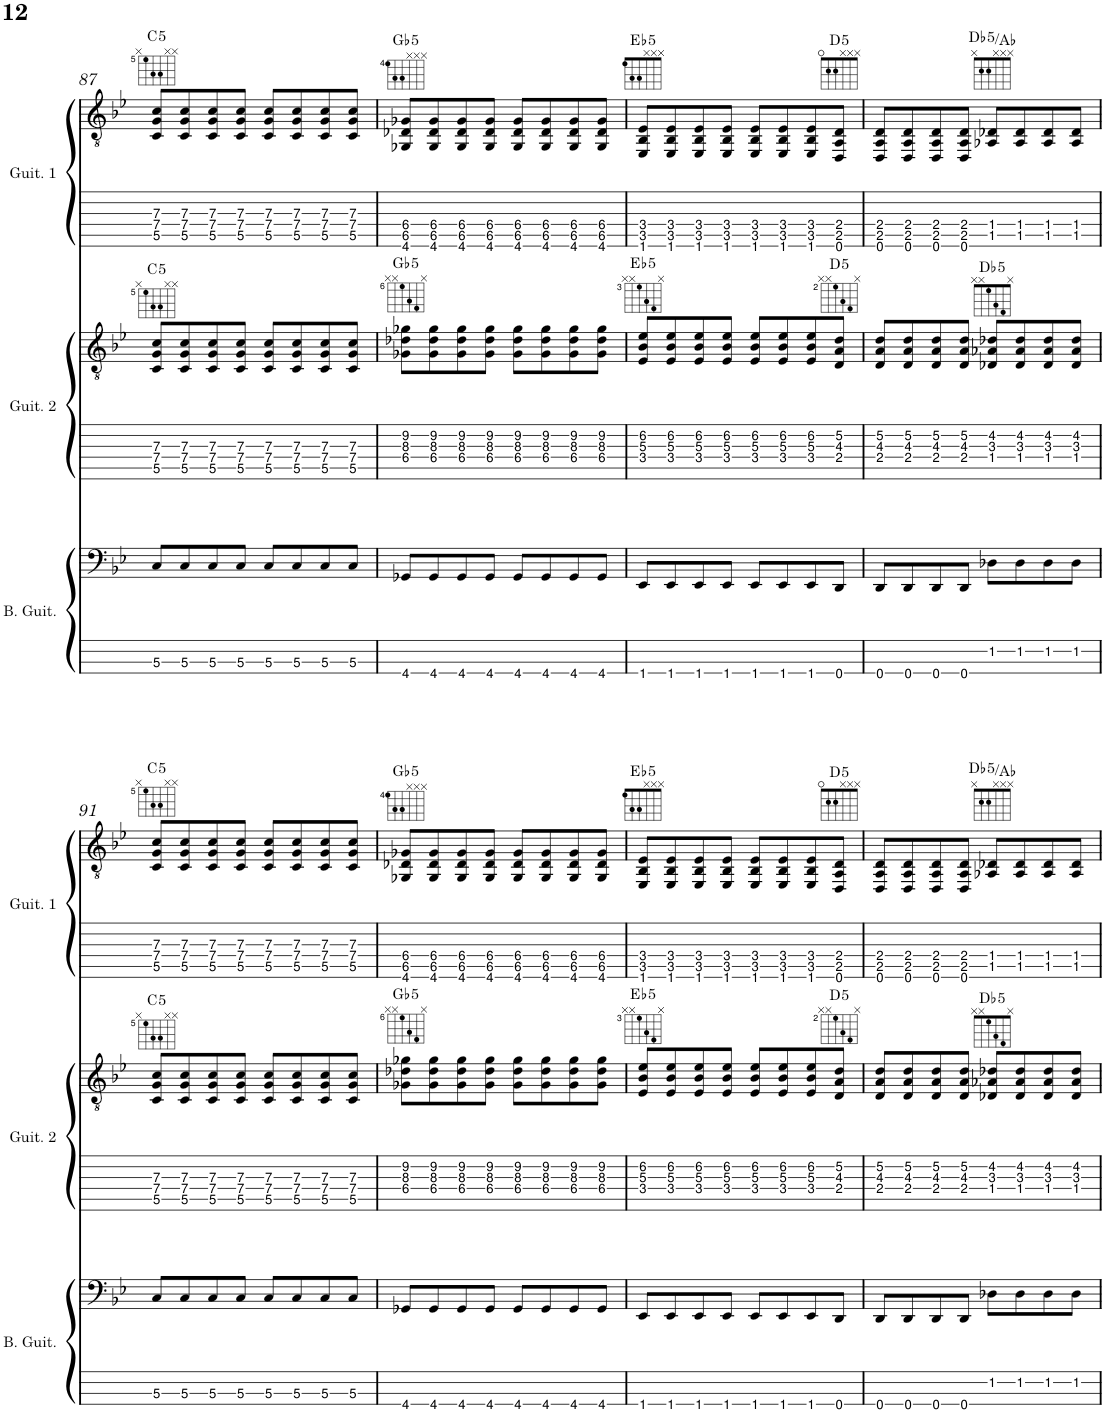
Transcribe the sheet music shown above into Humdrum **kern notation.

**kern	**kern	**kern	**kern	**harte	**kern	**kern	**harte
*part3	*part3	*part2	*part2	*part2	*part1	*part1	*part1
*staff6	*staff5	*staff4	*staff3	*	*staff2	*staff1	*
*I"Bass	*	*I"Guitar 2	*	*	*I"Guitar 1	*	*
*	*	*I'Guit. 2	*	*	*I'Guit. 1	*	*
!!LO:PB:g=z
*	*clefF4	*	*clefGv2	*	*	*clefGv2	*
*Trd7c12	*Trd7c12	*	*	*	*	*	*
*k[b-e-]	*k[b-e-]	*k[b-e-]	*k[b-e-]	*	*k[b-e-]	*k[b-e-]	*
*M4/4	*M4/4	*M4/4	*M4/4	*	*M4/4	*M4/4	*
=87	=87	=87	=87	=87	=87	=87	=87
!	!	!	!	!LO:H:kt=5	!	!	!LO:H:kt=5
8CL	8C/L	8C\ 8G\ 8c\L	8C/ 8G/ 8c/L	C:(1,5)	8C\ 8G\ 8c\L	8C/ 8G/ 8c/L	C:(1,5)
8CJ	8C/	8C\ 8G\ 8c\J	8C/ 8G/ 8c/	.	8C\ 8G\ 8c\J	8C/ 8G/ 8c/	.
8CL	8C/	8C\ 8G\ 8c\L	8C/ 8G/ 8c/	.	8C\ 8G\ 8c\L	8C/ 8G/ 8c/	.
8CJ	8C/J	8C\ 8G\ 8c\J	8C/ 8G/ 8c/J	.	8C\ 8G\ 8c\J	8C/ 8G/ 8c/J	.
8CL	8C/L	8C\ 8G\ 8c\L	8C/ 8G/ 8c/L	.	8C\ 8G\ 8c\L	8C/ 8G/ 8c/L	.
8CJ	8C/	8C\ 8G\ 8c\J	8C/ 8G/ 8c/	.	8C\ 8G\ 8c\J	8C/ 8G/ 8c/	.
8CL	8C/	8C\ 8G\ 8c\L	8C/ 8G/ 8c/	.	8C\ 8G\ 8c\L	8C/ 8G/ 8c/	.
8CJ	8C/J	8C\ 8G\ 8c\J	8C/ 8G/ 8c/J	.	8C\ 8G\ 8c\J	8C/ 8G/ 8c/J	.
=88	=88	=88	=88	=88	=88	=88	=88
!	!	!	!	!LO:H:kt=5	!	!	!LO:H:kt=5
8GG-XL	8GG-X/L	8G-X\ 8d-X\ 8g-X\L	8G-X\ 8d-X\ 8g-X\L	Gb:(1,5)	8GG-X\ 8D-X\ 8G-X\L	8GG-X/ 8D-X/ 8G-X/L	Gb:(1,5)
8GG-J	8GG-/	8G-\ 8d-\ 8g-\J	8G-\ 8d-\ 8g-\	.	8GG-\ 8D-\ 8G-\J	8GG-/ 8D-/ 8G-/	.
8GG-L	8GG-/	8G-\ 8d-\ 8g-\L	8G-\ 8d-\ 8g-\	.	8GG-\ 8D-\ 8G-\L	8GG-/ 8D-/ 8G-/	.
8GG-J	8GG-/J	8G-\ 8d-\ 8g-\J	8G-\ 8d-\ 8g-\J	.	8GG-\ 8D-\ 8G-\J	8GG-/ 8D-/ 8G-/J	.
8GG-L	8GG-/L	8G-\ 8d-\ 8g-\L	8G-\ 8d-\ 8g-\L	.	8GG-\ 8D-\ 8G-\L	8GG-/ 8D-/ 8G-/L	.
8GG-J	8GG-/	8G-\ 8d-\ 8g-\J	8G-\ 8d-\ 8g-\	.	8GG-\ 8D-\ 8G-\J	8GG-/ 8D-/ 8G-/	.
8GG-L	8GG-/	8G-\ 8d-\ 8g-\L	8G-\ 8d-\ 8g-\	.	8GG-\ 8D-\ 8G-\L	8GG-/ 8D-/ 8G-/	.
8GG-J	8GG-/J	8G-\ 8d-\ 8g-\J	8G-\ 8d-\ 8g-\J	.	8GG-\ 8D-\ 8G-\J	8GG-/ 8D-/ 8G-/J	.
=89	=89	=89	=89	=89	=89	=89	=89
!	!	!	!	!LO:H:kt=5	!	!	!LO:H:kt=5
8EE-L	8EE-/L	8E-\ 8B-\ 8e-\L	8E-/ 8B-/ 8e-/L	Eb:(1,5)	8EE-\ 8BB-\ 8E-\L	8EE-/ 8BB-/ 8E-/L	Eb:(1,5)
8EE-J	8EE-/	8E-\ 8B-\ 8e-\J	8E-/ 8B-/ 8e-/	.	8EE-\ 8BB-\ 8E-\J	8EE-/ 8BB-/ 8E-/	.
8EE-L	8EE-/	8E-\ 8B-\ 8e-\L	8E-/ 8B-/ 8e-/	.	8EE-\ 8BB-\ 8E-\L	8EE-/ 8BB-/ 8E-/	.
8EE-J	8EE-/J	8E-\ 8B-\ 8e-\J	8E-/ 8B-/ 8e-/J	.	8EE-\ 8BB-\ 8E-\J	8EE-/ 8BB-/ 8E-/J	.
8EE-L	8EE-/L	8E-\ 8B-\ 8e-\L	8E-/ 8B-/ 8e-/L	.	8EE-\ 8BB-\ 8E-\L	8EE-/ 8BB-/ 8E-/L	.
8EE-J	8EE-/	8E-\ 8B-\ 8e-\J	8E-/ 8B-/ 8e-/	.	8EE-\ 8BB-\ 8E-\J	8EE-/ 8BB-/ 8E-/	.
8EE-L	8EE-/	8E-\ 8B-\ 8e-\L	8E-/ 8B-/ 8e-/	.	8EE-\ 8BB-\ 8E-\L	8EE-/ 8BB-/ 8E-/	.
!	!	!	!	!LO:H:kt=5	!	!	!LO:H:kt=5
8DDJ	8DD/J	8D\ 8A\ 8d\J	8D/ 8A/ 8d/J	D:(1,5)	8DD\ 8AA\ 8D\J	8DD/ 8AA/ 8D/J	D:(1,5)
=90	=90	=90	=90	=90	=90	=90	=90
8DDL	8DD/L	8D\ 8A\ 8d\L	8D/ 8A/ 8d/L	.	8DD\ 8AA\ 8D\L	8DD/ 8AA/ 8D/L	.
8DDJ	8DD/	8D\ 8A\ 8d\J	8D/ 8A/ 8d/	.	8DD\ 8AA\ 8D\J	8DD/ 8AA/ 8D/	.
8DDL	8DD/	8D\ 8A\ 8d\L	8D/ 8A/ 8d/	.	8DD\ 8AA\ 8D\L	8DD/ 8AA/ 8D/	.
8DDJ	8DD/J	8D\ 8A\ 8d\J	8D/ 8A/ 8d/J	.	8DD\ 8AA\ 8D\J	8DD/ 8AA/ 8D/J	.
!	!	!	!	!LO:H:kt=5	!	!	!LO:H:kt=5
8D-XL	8D-X\L	8D-\ 8A-\ 8d-\L	8D-X/ 8A-X/ 8d-X/L	Db:(1,5)	8AA-\ 8D-\L	8AA-X/ 8D-X/L	Db:(1,5)/5
8D-J	8D-\	8D-\ 8A-\ 8d-\J	8D-/ 8A-/ 8d-/	.	8AA-X\ 8D-X\J	8AA-/ 8D-/	.
8D-L	8D-\	8D-\ 8A-\ 8d-\L	8D-/ 8A-/ 8d-/	.	8AA-\ 8D-\L	8AA-/ 8D-/	.
8D-J	8D-\J	8D-\ 8A-\ 8d-\J	8D-/ 8A-/ 8d-/J	.	8AA-\ 8D-\J	8AA-/ 8D-/J	.
!!LO:LB:g=z
=91	=91	=91	=91	=91	=91	=91	=91
!	!	!	!	!LO:H:kt=5	!	!	!LO:H:kt=5
8CL	8C/L	8C\ 8G\ 8c\L	8C/ 8G/ 8c/L	C:(1,5)	8C\ 8G\ 8c\L	8C/ 8G/ 8c/L	C:(1,5)
8CJ	8C/	8C\ 8G\ 8c\J	8C/ 8G/ 8c/	.	8C\ 8G\ 8c\J	8C/ 8G/ 8c/	.
8CL	8C/	8C\ 8G\ 8c\L	8C/ 8G/ 8c/	.	8C\ 8G\ 8c\L	8C/ 8G/ 8c/	.
8CJ	8C/J	8C\ 8G\ 8c\J	8C/ 8G/ 8c/J	.	8C\ 8G\ 8c\J	8C/ 8G/ 8c/J	.
8CL	8C/L	8C\ 8G\ 8c\L	8C/ 8G/ 8c/L	.	8C\ 8G\ 8c\L	8C/ 8G/ 8c/L	.
8CJ	8C/	8C\ 8G\ 8c\J	8C/ 8G/ 8c/	.	8C\ 8G\ 8c\J	8C/ 8G/ 8c/	.
8CL	8C/	8C\ 8G\ 8c\L	8C/ 8G/ 8c/	.	8C\ 8G\ 8c\L	8C/ 8G/ 8c/	.
8CJ	8C/J	8C\ 8G\ 8c\J	8C/ 8G/ 8c/J	.	8C\ 8G\ 8c\J	8C/ 8G/ 8c/J	.
=92	=92	=92	=92	=92	=92	=92	=92
!	!	!	!	!LO:H:kt=5	!	!	!LO:H:kt=5
8GG-XL	8GG-X/L	8G-X\ 8d-X\ 8g-X\L	8G-X\ 8d-X\ 8g-X\L	Gb:(1,5)	8GG-X\ 8D-X\ 8G-X\L	8GG-X/ 8D-X/ 8G-X/L	Gb:(1,5)
8GG-J	8GG-/	8G-\ 8d-\ 8g-\J	8G-\ 8d-\ 8g-\	.	8GG-\ 8D-\ 8G-\J	8GG-/ 8D-/ 8G-/	.
8GG-L	8GG-/	8G-\ 8d-\ 8g-\L	8G-\ 8d-\ 8g-\	.	8GG-\ 8D-\ 8G-\L	8GG-/ 8D-/ 8G-/	.
8GG-J	8GG-/J	8G-\ 8d-\ 8g-\J	8G-\ 8d-\ 8g-\J	.	8GG-\ 8D-\ 8G-\J	8GG-/ 8D-/ 8G-/J	.
8GG-L	8GG-/L	8G-\ 8d-\ 8g-\L	8G-\ 8d-\ 8g-\L	.	8GG-\ 8D-\ 8G-\L	8GG-/ 8D-/ 8G-/L	.
8GG-J	8GG-/	8G-\ 8d-\ 8g-\J	8G-\ 8d-\ 8g-\	.	8GG-\ 8D-\ 8G-\J	8GG-/ 8D-/ 8G-/	.
8GG-L	8GG-/	8G-\ 8d-\ 8g-\L	8G-\ 8d-\ 8g-\	.	8GG-\ 8D-\ 8G-\L	8GG-/ 8D-/ 8G-/	.
8GG-J	8GG-/J	8G-\ 8d-\ 8g-\J	8G-\ 8d-\ 8g-\J	.	8GG-\ 8D-\ 8G-\J	8GG-/ 8D-/ 8G-/J	.
=93	=93	=93	=93	=93	=93	=93	=93
!	!	!	!	!LO:H:kt=5	!	!	!LO:H:kt=5
8EE-L	8EE-/L	8E-\ 8B-\ 8e-\L	8E-/ 8B-/ 8e-/L	Eb:(1,5)	8EE-\ 8BB-\ 8E-\L	8EE-/ 8BB-/ 8E-/L	Eb:(1,5)
8EE-J	8EE-/	8E-\ 8B-\ 8e-\J	8E-/ 8B-/ 8e-/	.	8EE-\ 8BB-\ 8E-\J	8EE-/ 8BB-/ 8E-/	.
8EE-L	8EE-/	8E-\ 8B-\ 8e-\L	8E-/ 8B-/ 8e-/	.	8EE-\ 8BB-\ 8E-\L	8EE-/ 8BB-/ 8E-/	.
8EE-J	8EE-/J	8E-\ 8B-\ 8e-\J	8E-/ 8B-/ 8e-/J	.	8EE-\ 8BB-\ 8E-\J	8EE-/ 8BB-/ 8E-/J	.
8EE-L	8EE-/L	8E-\ 8B-\ 8e-\L	8E-/ 8B-/ 8e-/L	.	8EE-\ 8BB-\ 8E-\L	8EE-/ 8BB-/ 8E-/L	.
8EE-J	8EE-/	8E-\ 8B-\ 8e-\J	8E-/ 8B-/ 8e-/	.	8EE-\ 8BB-\ 8E-\J	8EE-/ 8BB-/ 8E-/	.
8EE-L	8EE-/	8E-\ 8B-\ 8e-\L	8E-/ 8B-/ 8e-/	.	8EE-\ 8BB-\ 8E-\L	8EE-/ 8BB-/ 8E-/	.
!	!	!	!	!LO:H:kt=5	!	!	!LO:H:kt=5
8DDJ	8DD/J	8D\ 8A\ 8d\J	8D/ 8A/ 8d/J	D:(1,5)	8DD\ 8AA\ 8D\J	8DD/ 8AA/ 8D/J	D:(1,5)
=94	=94	=94	=94	=94	=94	=94	=94
8DDL	8DD/L	8D\ 8A\ 8d\L	8D/ 8A/ 8d/L	.	8DD\ 8AA\ 8D\L	8DD/ 8AA/ 8D/L	.
8DDJ	8DD/	8D\ 8A\ 8d\J	8D/ 8A/ 8d/	.	8DD\ 8AA\ 8D\J	8DD/ 8AA/ 8D/	.
8DDL	8DD/	8D\ 8A\ 8d\L	8D/ 8A/ 8d/	.	8DD\ 8AA\ 8D\L	8DD/ 8AA/ 8D/	.
8DDJ	8DD/J	8D\ 8A\ 8d\J	8D/ 8A/ 8d/J	.	8DD\ 8AA\ 8D\J	8DD/ 8AA/ 8D/J	.
!	!	!	!	!LO:H:kt=5	!	!	!LO:H:kt=5
8D-XL	8D-X\L	8D-\ 8A-\ 8d-\L	8D-X/ 8A-X/ 8d-X/L	Db:(1,5)	8AA-\ 8D-\L	8AA-X/ 8D-X/L	Db:(1,5)/5
8D-J	8D-\	8D-\ 8A-\ 8d-\J	8D-/ 8A-/ 8d-/	.	8AA-X\ 8D-X\J	8AA-/ 8D-/	.
8D-L	8D-\	8D-\ 8A-\ 8d-\L	8D-/ 8A-/ 8d-/	.	8AA-\ 8D-\L	8AA-/ 8D-/	.
8D-J	8D-\J	8D-\ 8A-\ 8d-\J	8D-/ 8A-/ 8d-/J	.	8AA-\ 8D-\J	8AA-/ 8D-/J	.
=	=	=	=	=	=	=	=
*-	*-	*-	*-	*-	*-	*-	*-
